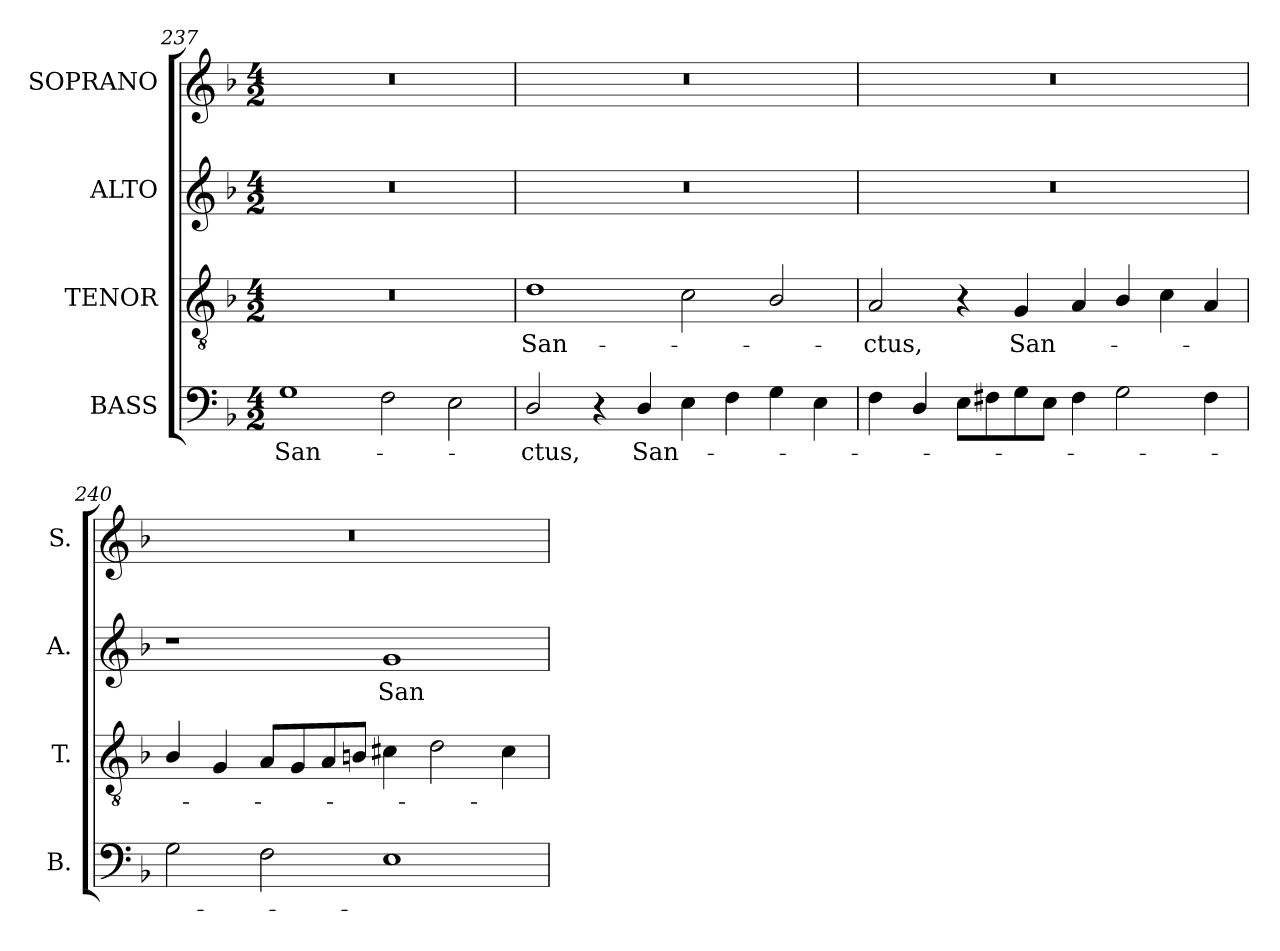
**kern	**text	**kern	**text	**kern	**text	**kern
*part4	*part4	*part3	*part3	*part2	*part2	*part1
*staff4	*staff4	*staff3	*staff3	*staff2	*staff2	*staff1
*I"BASS	*	*I"TENOR	*	*I"ALTO	*	*I"SOPRANO
*I'B.	*	*I'T.	*	*I'A.	*	*I'S.
!!LO:PB:g=z
*clefF4	*	*clefGv2	*	*clefG2	*	*clefG2
*	*	*ITrd7c12	*	*	*	*
*k[b-]	*	*k[b-]	*	*k[b-]	*	*k[b-]
*F:	*	*F:	*	*F:	*	*F:
*M4/2	*	*M4/2	*	*M4/2	*	*M4/2
=237	=237	=237	=237	=237	=237	=237
!	!LO:LY:b:color=#000000	!LO:N:vis=1	!	!LO:N:vis=1	!	!LO:N:vis=1
1Gi	San-	0r	.	0r	.	0r
2Fi\	.	.	.	.	.	.
2Ei\	.	.	.	.	.	.
=238	=238	=238	=238	=238	=238	=238
!	!LO:LY:b:color=#000000	!	!	!	!	!
!	!	!	!LO:LY:b:color=#000000	!LO:N:vis=1	!	!LO:N:vis=1
2Di/	-ctus,	1Di	San-	0r	.	0r
4r	.	.	.	.	.	.
!	!LO:LY:b:color=#000000	!	!	!	!	!
4Di/	San-	.	.	.	.	.
4Ei\	.	2Ci\	.	.	.	.
4Fi\	.	.	.	.	.	.
4Gi\	.	2BB-i/	.	.	.	.
4Ei\	.	.	.	.	.	.
=239	=239	=239	=239	=239	=239	=239
!	!	!	!LO:LY:b:color=#000000	!LO:N:vis=1	!	!LO:N:vis=1
4Fi\	.	2AAi/	-ctus,	0r	.	0r
4Di/	.	.	.	.	.	.
8Ei\L	.	4r	.	.	.	.
8F#Xi\	.	.	.	.	.	.
!	!	!	!LO:LY:b:color=#000000	!	!	!
8Gi\	.	4GGi/	San-	.	.	.
8Ei\J	.	.	.	.	.	.
4F#i\	.	4AAi/	.	.	.	.
2Gi\	.	4BB-i/	.	.	.	.
.	.	4Ci\	.	.	.	.
4F#i\	.	4AAi/	.	.	.	.
!!LO:LB:g=z
=240	=240	=240	=240	=240	=240	=240
!	!	!	!	!	!	!LO:N:vis=1
2Gi\	.	4BB-i/	.	1r	.	0r
.	.	4GGi/	.	.	.	.
2Fi\	.	8AAi/L	.	.	.	.
.	.	8GGi/	.	.	.	.
.	.	8AAi/	.	.	.	.
.	.	8BBni/J	.	.	.	.
!	!	!	!	!	!LO:LY:b:color=#000000	!
1Ei	.	4C#Xi\	.	1gi	San-	.
.	.	2Di\	.	.	.	.
.	.	4C#i\	.	.	.	.
=	=	=	=	=	=	=
*-	*-	*-	*-	*-	*-	*-
